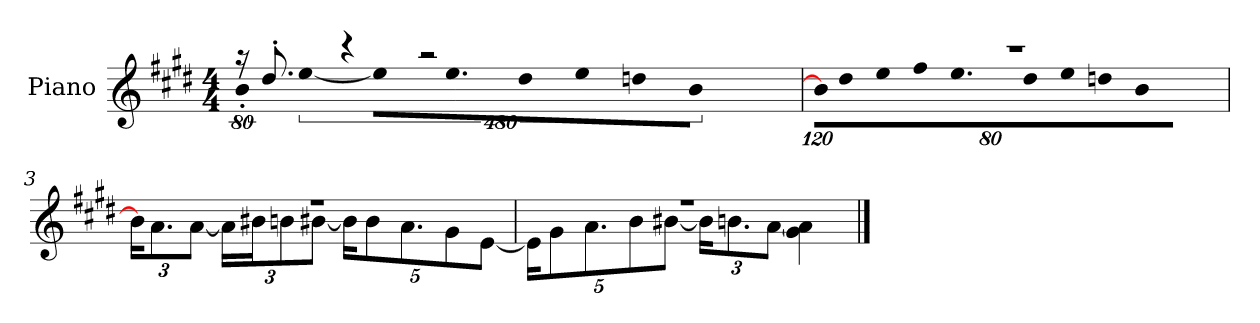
**kern
*part1
*staff1
*I"Piano
*I'P-no
*clefG2
*k[f#c#g#d#]
*M4/4
*MM90
=1
*^
!	!LO:N:vis=8
16r	640%71b'\
8.dd#'/	.
!	!LO:N:vis=4
.	[1920%427ee\
4r	.
!	!LO:N:vis=16
.	1920%107ee\KL]
.	9.ee\
2r	.
!	!LO:N:vis=8
.	640%71dd#\
!	!LO:N:vis=8
.	640%71ee\
!	!LO:N:vis=8
.	640%71ddn\
!	!LO:N:vis=8
.	[640%71b\J
.	1920ryy
=2	=2
*	*Xbrackettup
!	!LO:N:vis=16
1r	1920%107b\KL]
!	!LO:N:vis=8
.	640%71dd#\
!	!LO:N:vis=8
.	640%71ee\
!	!LO:N:vis=8
.	640%71ff#\
.	9.ee\
!	!LO:N:vis=8
.	640%71dd#\
!	!LO:N:vis=8
.	640%71ee\
!	!LO:N:vis=8
.	640%71ddn\
!	!LO:N:vis=8
.	[640%71b\J
.	960ryy
=3	=3
1r	24b\KL]
.	12.a\
.	[12a\J
.	24a\LL]
.	24b#X\J
.	12bn\
.	[12b#X\J
.	20b#\KL]
.	10b#\
.	10.a\
.	10g#\
.	[10e\J
!!LO:LB:g=z	!!
=4	=4
1r	20e\KL]
.	10g#\
.	10.a\
.	10b\
.	[10b#X\J
.	24b#\KL]
.	12.bn\
.	[12a\J
.	4g#\ 4a\]
*v	*v
==
*-
